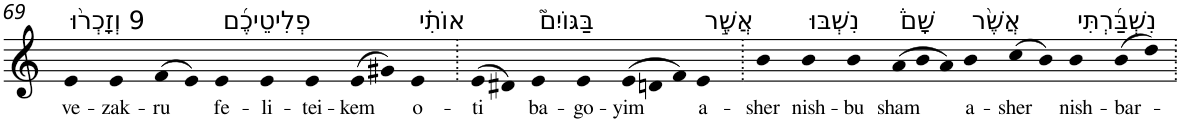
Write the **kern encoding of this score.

**kern	**text
*part1	*part1
*staff1	*staff1
*I"Piano	*
*I'Pno	*
!!LO:PB:g=z
*clefG2	*
*k[]	*
=69	=69
!LO:TX:a:t=9 וְזָכְר֨וּ	!
!	!LO:LY:b
4e	ve-
!	!LO:LY:b
4e	-zak-
!	!LO:LY:b
(>8f	-ru
8e)	.
!LO:TX:a:t=פְלִיטֵיכֶ֜ם	!
!	!LO:LY:b
4e	fe-
!	!LO:LY:b
4e	-li-
!	!LO:LY:b
4e	-tei-
!	!LO:LY:b
(>8e	-kem
8g#X)	.
!LO:TX:a:t=אוֹתִ֗י	!
!	!LO:LY:b
4e	o-
=70.	=70.
!	!LO:LY:b
(>8e	-ti
8d#X)	.
!LO:TX:a:t=בַּגּוֹיִם֮	!
!	!LO:LY:b
4e	ba-
!	!LO:LY:b
4e	-go-
*Xtuplet	*
!	!LO:LY:b
(>12e	-yim
12dn	.
12f)	.
!LO:TX:a:t=אֲשֶׁ֣ר	!
!	!LO:LY:b
4e	a-
=71.	=71.
!	!LO:LY:b
4b	-sher
!LO:TX:a:t=נִשְׁבּוּ	!
!	!LO:LY:b
4b	nish-
!	!LO:LY:b
4b	-bu
!LO:TX:a:t=שָׁם֒	!
!	!LO:LY:b
(>12a	sham
12b	.
12a)	.
!LO:TX:a:t=אֲשֶׁ֨ר	!
!	!LO:LY:b
4b	a-
!	!LO:LY:b
(>8cc	-sher
8b)	.
!LO:TX:a:t=נִשְׁבַּ֜רְתִּי	!
!	!LO:LY:b
4b	nish-
!	!LO:LY:b
(>8b	-bar-
8dd)	.
=.	=.
*-	*-
